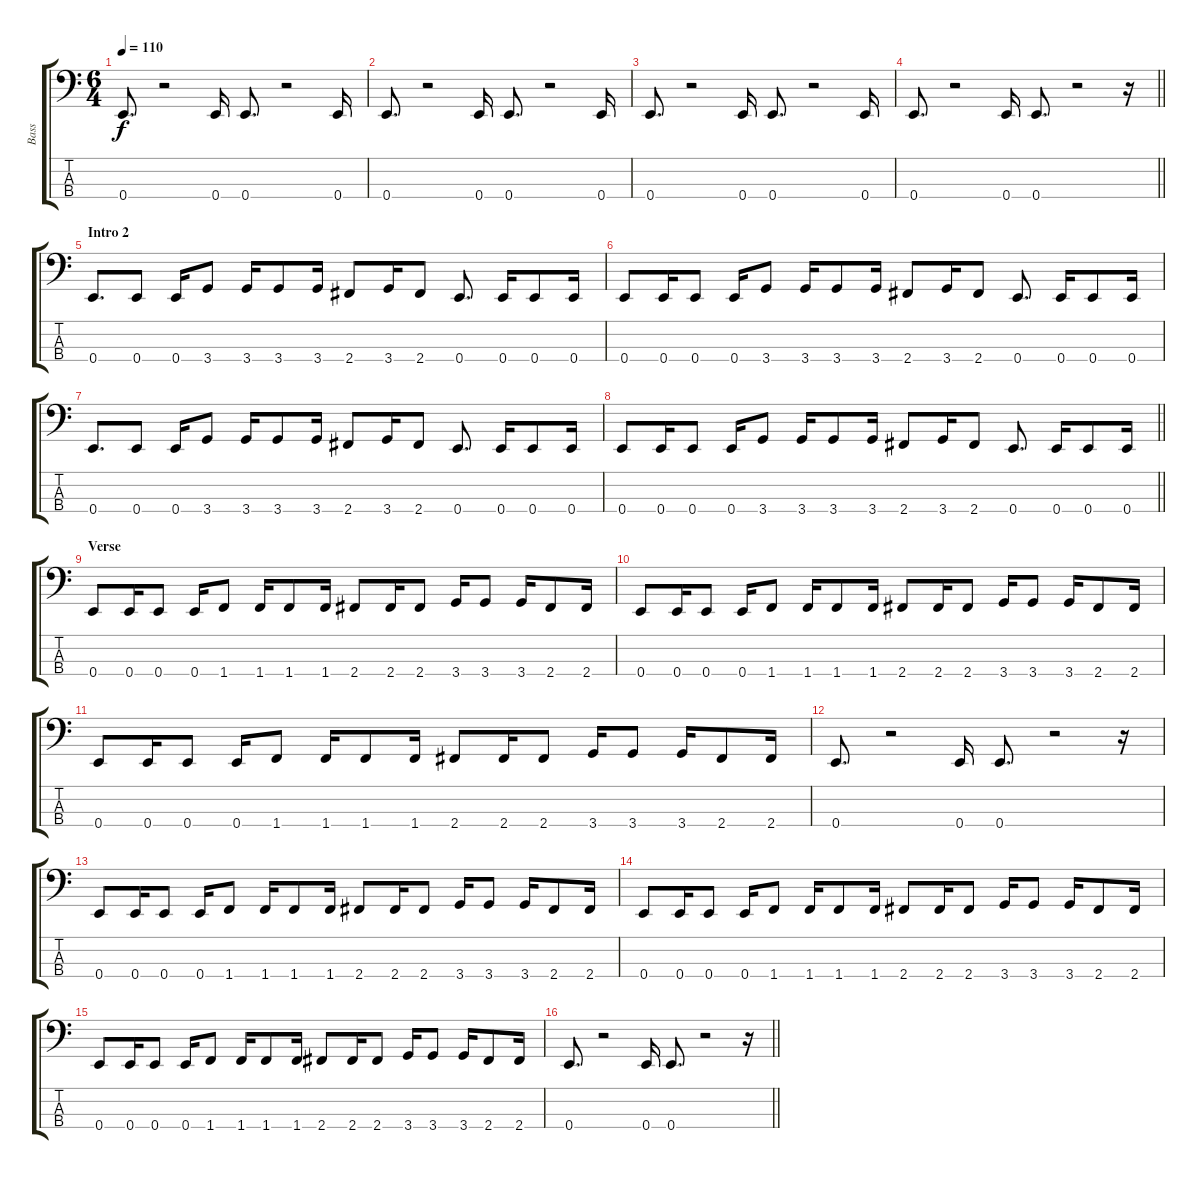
\track ("Bass" "Bass") {instrument electricbasspick}
\staff {score tabs}
\tuning (G2 D2 A1 E1) {hide}
\ts (6 4)
\tempo 110
\clef f4
\ks c
0.4.8{d dy f instrument electricbasspick} r.2 0.4.16 0.4.8{d} r.2 0.4.16 |
0.4.8{d} r.2 0.4.16 0.4.8{d} r.2 0.4.16 |
0.4.8{d} r.2 0.4.16 0.4.8{d} r.2 0.4.16 |
\barLineRight lightlight
0.4.8{d} r.2 0.4.16 0.4.8{d} r.2 r.16 |
\section ("" "Intro 2")
0.4.8{d} 0.4.8 0.4.16 3.4.8 3.4.16 3.4.8 3.4.16 2.4.8 3.4.16 2.4.8 0.4.8{d} 0.4.16 0.4.8 0.4.16 |
0.4.8 0.4.16 0.4.8 0.4.16 3.4.8 3.4.16 3.4.8 3.4.16 2.4.8 3.4.16 2.4.8 0.4.8{d} 0.4.16 0.4.8 0.4.16 |
0.4.8{d} 0.4.8 0.4.16 3.4.8 3.4.16 3.4.8 3.4.16 2.4.8 3.4.16 2.4.8 0.4.8{d} 0.4.16 0.4.8 0.4.16 |
\barLineRight lightlight
0.4.8 0.4.16 0.4.8 0.4.16 3.4.8 3.4.16 3.4.8 3.4.16 2.4.8 3.4.16 2.4.8 0.4.8{d} 0.4.16 0.4.8 0.4.16 |
\section ("" "Verse")
0.4.8 0.4.16 0.4.8 0.4.16 1.4.8 1.4.16 1.4.8 1.4.16 2.4.8 2.4.16 2.4.8 3.4.16 3.4.8 3.4.16 2.4.8 2.4.16 |
0.4.8 0.4.16 0.4.8 0.4.16 1.4.8 1.4.16 1.4.8 1.4.16 2.4.8 2.4.16 2.4.8 3.4.16 3.4.8 3.4.16 2.4.8 2.4.16 |
0.4.8 0.4.16 0.4.8 0.4.16 1.4.8 1.4.16 1.4.8 1.4.16 2.4.8 2.4.16 2.4.8 3.4.16 3.4.8 3.4.16 2.4.8 2.4.16 |
0.4.8{d} r.2 0.4.16 0.4.8{d} r.2 r.16 |
0.4.8 0.4.16 0.4.8 0.4.16 1.4.8 1.4.16 1.4.8 1.4.16 2.4.8 2.4.16 2.4.8 3.4.16 3.4.8 3.4.16 2.4.8 2.4.16 |
0.4.8 0.4.16 0.4.8 0.4.16 1.4.8 1.4.16 1.4.8 1.4.16 2.4.8 2.4.16 2.4.8 3.4.16 3.4.8 3.4.16 2.4.8 2.4.16 |
0.4.8 0.4.16 0.4.8 0.4.16 1.4.8 1.4.16 1.4.8 1.4.16 2.4.8 2.4.16 2.4.8 3.4.16 3.4.8 3.4.16 2.4.8 2.4.16 |
\barLineRight lightlight
0.4.8{d} r.2 0.4.16 0.4.8{d} r.2 r.16
